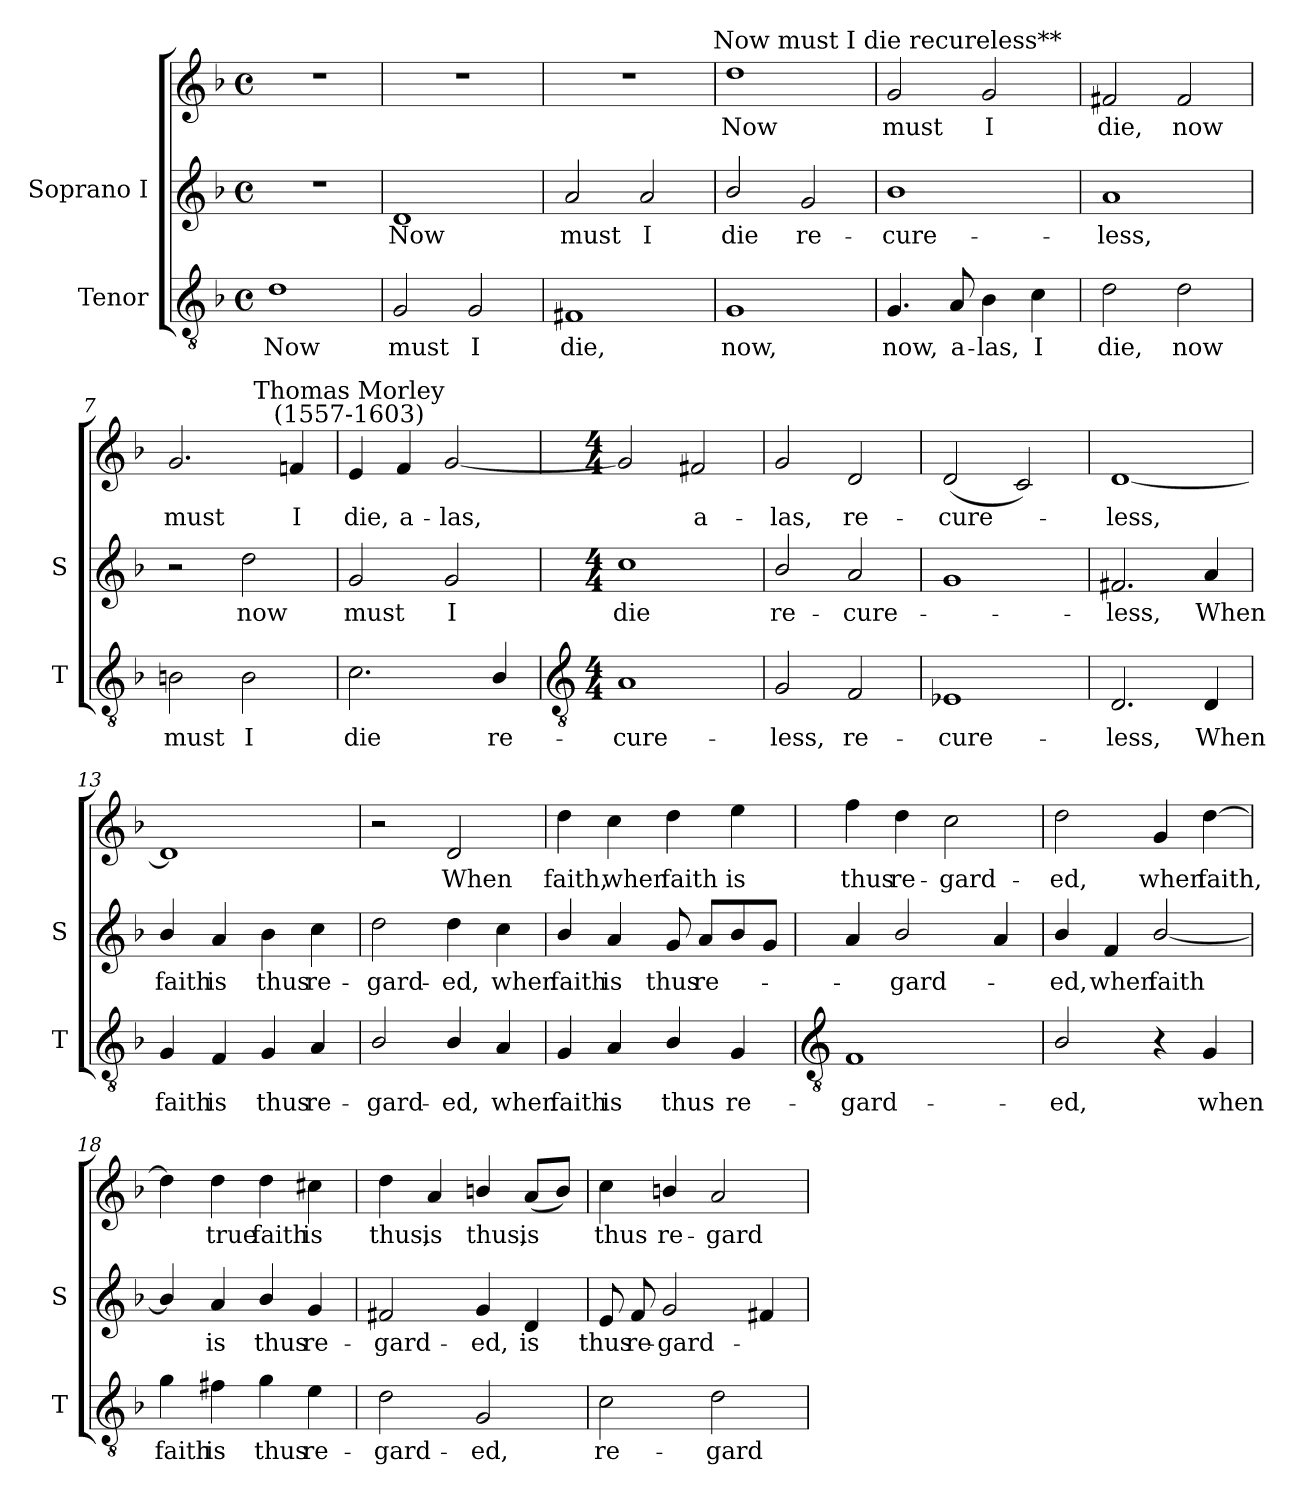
**kern	**text	**kern	**text	**kern	**text
*part2	*part2	*part1	*part1	*part1	*part1
*staff3	*staff3	*staff2	*staff2	*staff1	*staff1
*I"Tenor	*	*I"Soprano I	*	*	*
*I'T	*	*I'S	*	*	*
*clefGv2	*	*clefG2	*	*clefG2	*
*k[b-]	*	*k[b-]	*	*k[b-]	*
*F:	*	*F:	*	*F:	*
*M4/4	*	*M4/4	*	*M4/4	*
*met(c)	*	*met(c)	*	*met(c)	*
=1	=1	=1	=1	=1	=1
!	!LO:LY:b	!	!	!	!
1d	Now	1r	.	1r	.
=2	=2	=2	=2	=2	=2
!	!LO:LY:b	!	!LO:LY:b	!	!
2G	must	1d	Now	1r	.
!	!LO:LY:b	!	!	!	!
2G	I	.	.	.	.
=3	=3	=3	=3	=3	=3
!	!LO:LY:b	!	!LO:LY:b	!	!
1F#X	die,	2a	must	1r	.
!	!	!	!LO:LY:b	!	!
.	.	2a	I	.	.
=4	=4	=4	=4	=4	=4
!	!LO:LY:b	!	!LO:LY:b	!	!LO:LY:b
1G	now,	2b-/	die	1dd	Now
!	!	!	!LO:LY:b	!	!
.	.	2g	re-	.	.
=5	=5	=5	=5	=5	=5
!	!	!	!	!LO:TX:a:cj:t=Now must I die recureless**	!
!	!LO:LY:b	!	!LO:LY:b	!	!LO:LY:b
4.G	now,	1b-	cure-	2g	-must
!	!LO:LY:b	!	!	!	!
8A	a-	.	.	.	.
!	!LO:LY:b	!	!	!	!LO:LY:b
4B-	-las,	.	.	2g	I
!	!LO:LY:b	!	!	!	!
4c	I	.	.	.	.
=6	=6	=6	=6	=6	=6
!	!LO:LY:b	!	!LO:LY:b	!	!LO:LY:b
2d	die,	1a	less,	2f#X	-die,
!	!LO:LY:b	!	!	!	!LO:LY:b
2d	now	.	.	2f#	now
=7	=7	=7	=7	=7	=7
!	!LO:LY:b	!	!	!	!LO:LY:b
2Bn	must	2r	.	2.g	must
!	!LO:LY:b	!	!LO:LY:b	!	!
2B	I	2dd	now	.	.
!	!	!	!	!	!LO:LY:b
.	.	.	.	4fn	I
=8	=8	=8	=8	=8	=8
!	!	!	!	!LO:TX:a:cj:t=Thomas Morley\n(1557-1603)	!
!	!LO:LY:b	!	!LO:LY:b	!	!LO:LY:b
2.c	die	2g	must	4e	die,
!	!	!	!	!	!LO:LY:b
.	.	.	.	4f	a-
!	!	!	!LO:LY:b	!	!LO:LY:b
.	.	2g	I	[2g	-las,
!	!LO:LY:b	!	!	!	!
4B-/	re-	.	.	.	.
!!LO:LB:g=z
=9	=9	=9	=9	=9	=9
*clefGv2	*	*	*	*	*
*M4/4	*	*M4/4	*	*M4/4	*
!	!LO:LY:b	!	!LO:LY:b	!	!
1A	-cure-	1cc	-die	2g]	.
!	!	!	!	!	!LO:LY:b
.	.	.	.	2f#X	a-
=10	=10	=10	=10	=10	=10
!	!LO:LY:b	!	!LO:LY:b	!	!LO:LY:b
2G	-less,	2b-/	-re-	2g	las,
!	!LO:LY:b	!	!LO:LY:b	!	!LO:LY:b
2F	re-	2a	-cure-	2d	re-
=11	=11	=11	=11	=11	=11
!	!LO:LY:b	!	!	!	!LO:LY:b
1E-X	-cure-	1g	.	(<2d	cure-
.	.	.	.	2c)	.
=12	=12	=12	=12	=12	=12
!	!LO:LY:b	!	!LO:LY:b	!	!LO:LY:b
2.D	-less,	2.f#X	less,	[1d	less,
!	!LO:LY:b	!	!LO:LY:b	!	!
4D	When	4a	When	.	.
=13	=13	=13	=13	=13	=13
!	!LO:LY:b	!	!LO:LY:b	!	!
4G	faith	4b-/	faith	1d]	.
!	!LO:LY:b	!	!LO:LY:b	!	!
4F	is	4a	is	.	.
!	!LO:LY:b	!	!LO:LY:b	!	!
4G	thus	4b-	thus	.	.
!	!LO:LY:b	!	!LO:LY:b	!	!
4A	re-	4cc	re-	.	.
=14	=14	=14	=14	=14	=14
!	!LO:LY:b	!	!LO:LY:b	!	!
2B-/	-gard-	2dd	gard-	2r	.
!	!LO:LY:b	!	!LO:LY:b	!	!LO:LY:b
4B-/	-ed,	4dd	-ed,	2d	-When
!	!LO:LY:b	!	!LO:LY:b	!	!
4A	when	4cc	when	.	.
=15	=15	=15	=15	=15	=15
!	!LO:LY:b	!	!LO:LY:b	!	!LO:LY:b
4G	faith	4b-/	faith	4dd	faith,
!	!LO:LY:b	!	!LO:LY:b	!	!LO:LY:b
4A	is	4a	is	4cc	when
!	!LO:LY:b	!	!LO:LY:b	!	!LO:LY:b
4B-/	thus	8g	thus	4dd	faith
!	!	!	!LO:LY:b	!	!
.	.	8aL	re-	.	.
!	!LO:LY:b	!	!	!	!LO:LY:b
4G	re-	8b-	.	4ee	is
.	.	8gJ	.	.	.
!!LO:LB:g=z
=16	=16	=16	=16	=16	=16
*clefGv2	*	*	*	*	*
!	!LO:LY:b	!	!	!	!LO:LY:b
1F	-gard-	4a	.	4ff	thus
!	!	!	!LO:LY:b	!	!LO:LY:b
.	.	2b-/	-gard-	4dd	re-
!	!	!	!	!	!LO:LY:b
.	.	.	.	2cc	-gard-
.	.	4a	.	.	.
=17	=17	=17	=17	=17	=17
!	!LO:LY:b	!	!LO:LY:b	!	!LO:LY:b
2B-/	-ed,	4b-/	ed,	2dd	ed,
!	!	!	!LO:LY:b	!	!
.	.	4f	when	.	.
!	!	!	!LO:LY:b	!	!LO:LY:b
4r	.	[2b-/	faith	4g	when
!	!LO:LY:b	!	!	!	!LO:LY:b
4G	when	.	.	[4dd	faith,
=18	=18	=18	=18	=18	=18
!	!LO:LY:b	!	!	!	!
4g	faith	4b-/]	.	4dd]	.
!	!LO:LY:b	!	!LO:LY:b	!	!LO:LY:b
4f#X	is	4a	is	4dd	true
!	!LO:LY:b	!	!LO:LY:b	!	!LO:LY:b
4g	thus	4b-/	thus	4dd	faith
!	!LO:LY:b	!	!LO:LY:b	!	!LO:LY:b
4e	re-	4g	re-	4cc#X	is
=19	=19	=19	=19	=19	=19
!	!LO:LY:b	!	!LO:LY:b	!	!LO:LY:b
2d	-gard-	2f#X	gard-	4dd	-thus,
!	!	!	!	!	!LO:LY:b
.	.	.	.	4a	is
!	!LO:LY:b	!	!LO:LY:b	!	!LO:LY:b
2G	-ed,	4g	-ed,	4bn/	thus,
!	!	!	!LO:LY:b	!	!LO:LY:b
.	.	4d	is	(<8aL	is
.	.	.	.	8bJ)	.
=20	=20	=20	=20	=20	=20
!	!LO:LY:b	!	!LO:LY:b	!	!LO:LY:b
2c	re-	8e	-thus	4cc	thus
!	!	!	!LO:LY:b	!	!
.	.	8f	re-	.	.
!	!	!	!LO:LY:b	!	!LO:LY:b
.	.	2g	-gard-	4bn/	re-
!	!LO:LY:b	!	!	!	!LO:LY:b
2d	-gard-	.	.	2a	-gard-
.	.	4f#X	.	.	.
=	=	=	=	=	=
*-	*-	*-	*-	*-	*-
